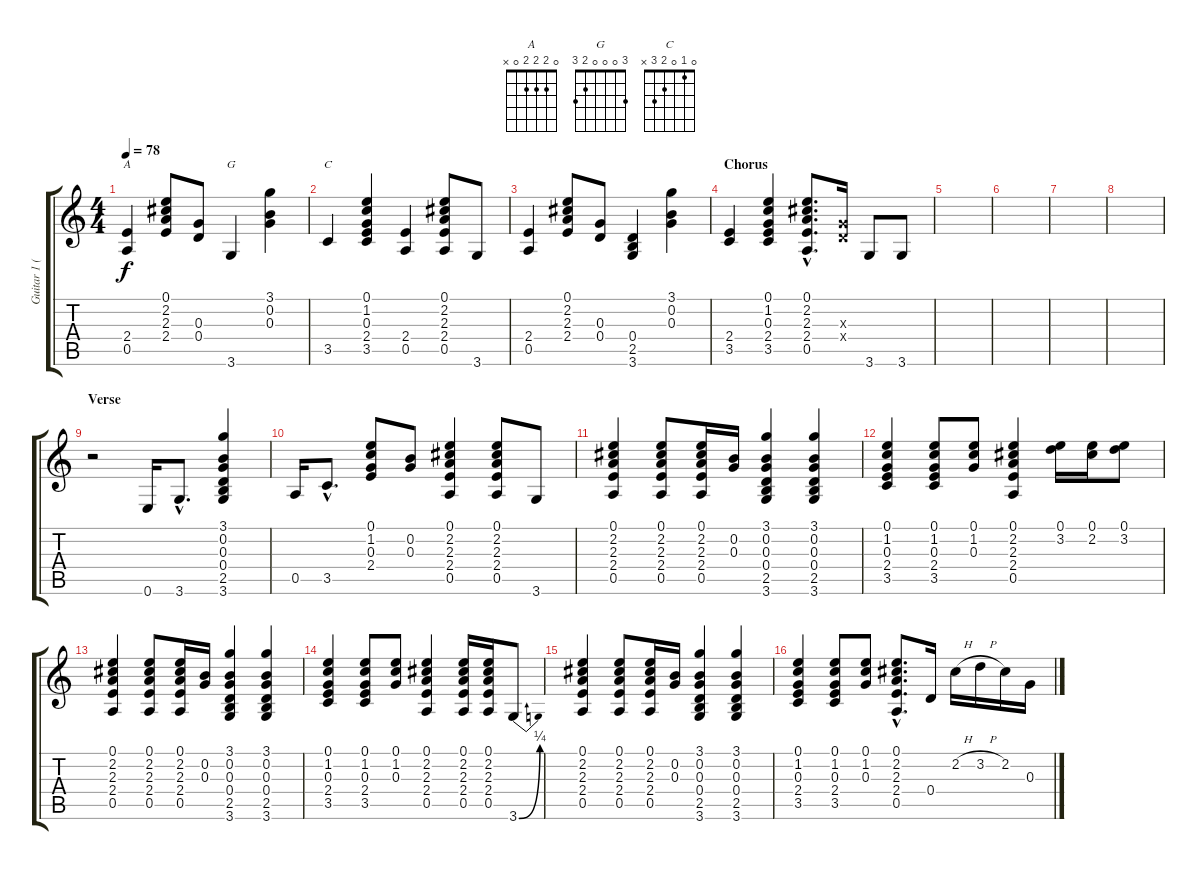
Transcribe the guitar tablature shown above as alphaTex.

\track ("Guitar 1 (Clean)" "Guitar 1 (") {instrument electricguitarclean}
\staff {score tabs}
\tuning (E4 B3 G3 D3 A2 E2) {hide}
\chord ("A" 0 2 2 2 0 x)
\chord ("G" 3 0 0 0 2 3)
\chord ("C" 0 1 0 2 3 x)
\ts (4 4)
\tempo 78
\clef g2
\ks c
(2.4 0.5).4{ch "A" dy f volume 9} (0.1 2.2 2.3 2.4).8 (0.3 0.4).8 3.6.4{ch "G"} (3.1 0.2 0.3).4 |
3.5.4{ch "C"} (0.1 1.2 0.3 2.4 3.5).4 (2.4 0.5).4 (0.1 2.2 2.3 2.4 0.5).8 3.6.8 |
(2.4 0.5).4{volume 10} (0.1 2.2 2.3 2.4).8 (0.3 0.4).8 (0.4 2.5 3.6).4 (3.1 0.2 0.3).4 |
\section ("" "Chorus")
(2.4 3.5).4{volume 12} (0.1 1.2 0.3 2.4 3.5).4 (0.1{hac} 2.2{hac} 2.3{hac} 2.4{hac} 0.5{hac}).8{d} (0.3{x} 0.4{x}).16 3.6.8 3.6.8 |
|
|
|
|
\section ("" "Verse")
r.2 0.6.16{volume 8} 3.6{hac}.8{d} (3.1 0.2 0.3 0.4 2.5 3.6).4 |
0.5.16 3.5{hac}.8{d} (0.1 1.2 0.3 2.4).8 (0.2 0.3).8 (0.1 2.2 2.3 2.4 0.5).4 (0.1 2.2 2.3 2.4 0.5).8 3.6.8 |
(0.1 2.2 2.3 2.4 0.5).4 (0.1 2.2 2.3 2.4 0.5).8 (0.1 2.2 2.3 2.4 0.5).16 (0.2 0.3).16 (3.1 0.2 0.3 0.4 2.5 3.6).4 (3.1 0.2 0.3 0.4 2.5 3.6).4 |
(0.1 1.2 0.3 2.4 3.5).4 (0.1 1.2 0.3 2.4 3.5).8 (0.1 1.2 0.3).8 (0.1 2.2 2.3 2.4 0.5).4 (0.1 3.2).16 (0.1 2.2).16 (0.1 3.2).8 |
(0.1 2.2 2.3 2.4 0.5).4 (0.1 2.2 2.3 2.4 0.5).8 (0.1 2.2 2.3 2.4 0.5).16 (0.2 0.3).16 (3.1 0.2 0.3 0.4 2.5 3.6).4 (3.1 0.2 0.3 0.4 2.5 3.6).4 |
(0.1 1.2 0.3 2.4 3.5).4 (0.1 1.2 0.3 2.4 3.5).8 (0.1 1.2 0.3).8 (0.1 2.2 2.3 2.4 0.5).4 (0.1 2.2 2.3 2.4 0.5).16 (0.1 2.2 2.3 2.4 0.5).16 3.6{be (bend 0 0 60 1)}.8 |
(0.1 2.2 2.3 2.4 0.5).4 (0.1 2.2 2.3 2.4 0.5).8 (0.1 2.2 2.3 2.4 0.5).16 (0.2 0.3).16 (3.1 0.2 0.3 0.4 2.5 3.6).4 (3.1 0.2 0.3 0.4 2.5 3.6).4 |
(0.1 1.2 0.3 2.4 3.5).4 (0.1 1.2 0.3 2.4 3.5).8 (0.1 1.2 0.3).8 (0.1{hac} 2.2{hac} 2.3{hac} 2.4{hac} 0.5{hac}).8{d} 0.4.16 2.2{h}.16 3.2{h}.16 2.2.16 0.3.16
